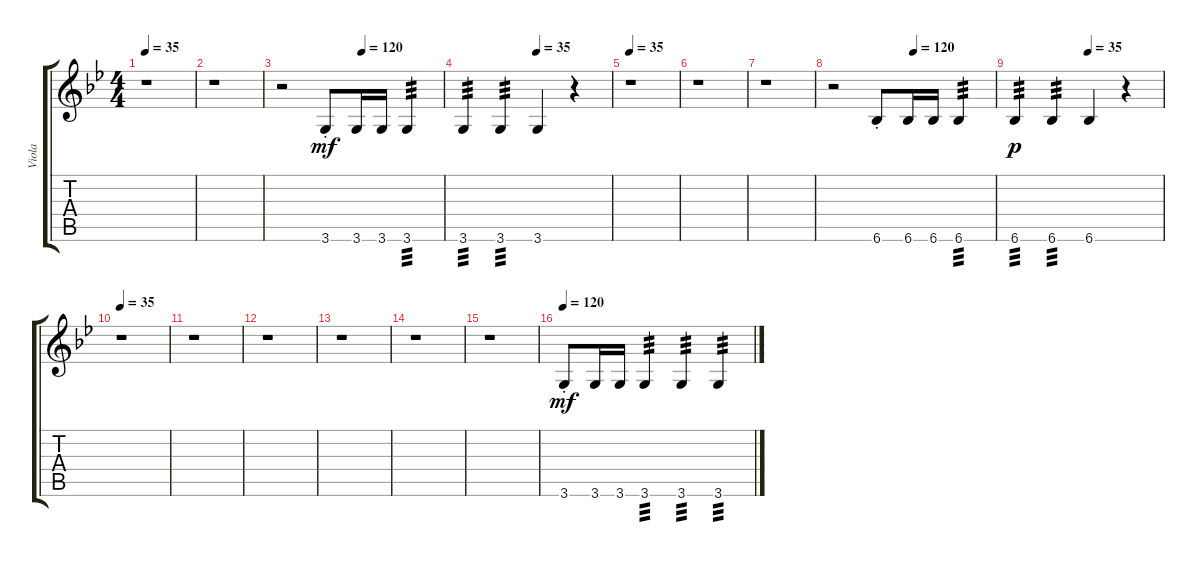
\track ("Viola" "Viola") {instrument electricguitarjazz}
\staff {score tabs}
\tuning (E4 B3 G3 D3 A2 E2) {hide}
\ts (4 4)
\tempo 35
\clef g2
\ks bb
r.1{dy mf instrument electricguitarjazz} |
r.1 |
\tempo (120 0.5)
r.2 3.6{st}.8 3.6.16 3.6.16 3.6.4{tp 3} |
\tempo (35 0.5)
3.6.4{tp 3} 3.6.4{tp 3} 3.6.4 r.4 |
\tempo 35
r.1 |
r.1 |
r.1 |
\tempo (120 0.5)
r.2 6.6{st}.8 6.6.16 6.6.16 6.6.4{tp 3} |
\tempo (35 0.5)
6.6.4{tp 3 dy p} 6.6.4{tp 3} 6.6.4 r.4 |
\tempo 35
r.1 |
r.1 |
r.1 |
r.1 |
r.1 |
r.1 |
\tempo 120
3.6{st}.8{dy mf} 3.6.16 3.6.16 3.6.4{tp 3} 3.6.4{tp 3} 3.6.4{tp 3}
